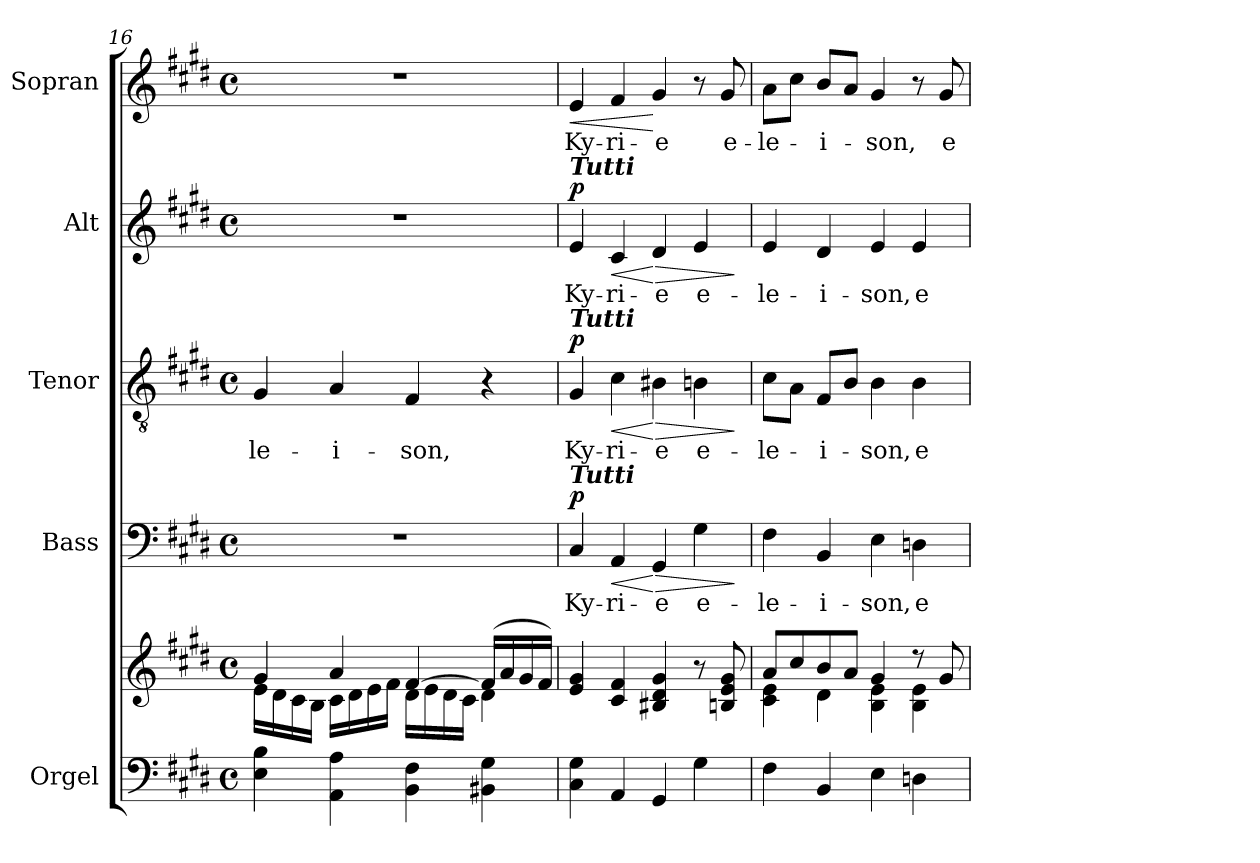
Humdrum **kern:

**kern	**kern	**kern	**text	**dynam	**kern	**text	**dynam	**kern	**text	**dynam	**kern	**text	**dynam
*part5	*part5	*part4	*part4	*part4	*part3	*part3	*part3	*part2	*part2	*part2	*part1	*part1	*part1
*staff6	*staff5	*staff4	*staff4	*staff4	*staff3	*staff3	*staff3	*staff2	*staff2	*staff2	*staff1	*staff1	*staff1
*I"Orgel	*	*I"Bass	*	*	*I"Tenor	*	*	*I"Alt	*	*	*I"Sopran	*	*
*I'Org.	*	*I'B.	*	*	*I'T.	*	*	*I'A.	*	*	*I'S.	*	*
*clefF4	*clefG2	*clefF4	*	*	*clefGv2	*	*	*clefG2	*	*	*clefG2	*	*
*k[f#c#g#d#]	*k[f#c#g#d#]	*k[f#c#g#d#]	*	*	*k[f#c#g#d#]	*	*	*k[f#c#g#d#]	*	*	*k[f#c#g#d#]	*	*
*E:	*E:	*E:	*	*	*E:	*	*	*E:	*	*	*E:	*	*
*M4/4	*M4/4	*M4/4	*	*	*M4/4	*	*	*M4/4	*	*	*M4/4	*	*
*met(c)	*met(c)	*met(c)	*	*	*met(c)	*	*	*met(c)	*	*	*met(c)	*	*
=16	=16	=16	=16	=16	=16	=16	=16	=16	=16	=16	=16	=16	=16
*	*^	*	*	*	*	*	*	*	*	*	*	*	*
!	!	!	!	!	!	!	!LO:LY:b	!	!	!	!	!	!	!
4E\ 4B\	4g#/	16e\LL	1r	.	.	4G#/	-le-	.	1r	.	.	1r	.	.
.	.	16d#\	.	.	.	.	.	.	.	.	.	.	.	.
.	.	16c#\	.	.	.	.	.	.	.	.	.	.	.	.
.	.	16B\JJ	.	.	.	.	.	.	.	.	.	.	.	.
!	!	!	!	!	!	!	!LO:LY:b	!	!	!	!	!	!	!
4AA\ 4A\	4a/	16c#\LL	.	.	.	4A/	-i-	.	.	.	.	.	.	.
.	.	16d#\	.	.	.	.	.	.	.	.	.	.	.	.
.	.	16e\	.	.	.	.	.	.	.	.	.	.	.	.
.	.	16f#\JJ	.	.	.	.	.	.	.	.	.	.	.	.
!	!	!	!	!	!	!	!LO:LY:b	!	!	!	!	!	!	!
4BB\ 4F#\	[>4f#/	16d#\LL	.	.	.	4F#/	-son,	.	.	.	.	.	.	.
.	.	16e\	.	.	.	.	.	.	.	.	.	.	.	.
.	.	16d#\	.	.	.	.	.	.	.	.	.	.	.	.
.	.	16c#\JJ	.	.	.	.	.	.	.	.	.	.	.	.
4BB#X\ 4G#\	(>16f#/LL]	4d#\	.	.	.	4r	.	.	.	.	.	.	.	.
.	16a/	.	.	.	.	.	.	.	.	.	.	.	.	.
.	16g#/	.	.	.	.	.	.	.	.	.	.	.	.	.
.	16f#/JJ)	.	.	.	.	.	.	.	.	.	.	.	.	.
*	*v	*v	*	*	*	*	*	*	*	*	*	*	*	*
=17	=17	=17	=17	=17	=17	=17	=17	=17	=17	=17	=17	=17	=17
!	!	!	!	!	!	!	!	!LO:TX:a:Bi:t=Tutti	!	!	!	!	!
!	!	!	!	!	!LO:TX:a:Bi:t=Tutti	!	!	!	!	!	!	!	!
!	!	!LO:TX:a:Bi:t=Tutti	!	!	!	!	!	!	!	!	!	!	!
!	!	!	!LO:LY:b	!LO:DY:a	!	!LO:LY:b	!LO:DY:a	!	!LO:LY:b	!LO:DY:a	!	!LO:LY:b	!LO:HP:b
4C#\ 4G#\	4e/ 4g#/	4C#/	Ky-	p	4G#/	Ky-	p	4e/	Ky-	p	4e/	Ky-	<
!	!	!	!LO:LY:b	!LO:HP:b	!	!LO:LY:b	!LO:HP:b	!	!LO:LY:b	!LO:HP:b	!	!LO:LY:b	!
4AA/	4c#/ 4f#/	4AA/	-ri-	<	4c#\	-ri-	<	4c#/	-ri-	<	4f#/	-ri-	.
!	!	!	!LO:LY:b	!LO:HP:n=1:b	!	!LO:LY:b	!LO:HP:n=1:b	!	!LO:LY:b	!LO:HP:n=1:b	!	!LO:LY:b	!
4GG#/	4B#X/ 4d#/ 4g#/	4GG#/	-e	[ >	4B#X\	-e	[ >	4d#/	-e	[ >	4g#/	-e	[
!	!	!	!LO:LY:b	!	!	!LO:LY:b	!	!	!LO:LY:b	!	!	!	!
4G#\	8r	4G#\	e-	.	4Bn\	e-	.	4e/	e-	.	8r	.	.
!	!	!	!	!	!	!	!	!	!	!	!	!LO:LY:b	!
.	8Bn/ 8e/ 8g#/	.	.	.	.	.	.	.	.	.	8g#/	e-	.
.	.	.	.	]	.	.	]	.	.	]	.	.	.
!!LO:LB:g=z
=18	=18	=18	=18	=18	=18	=18	=18	=18	=18	=18	=18	=18	=18
*	*^	*	*	*	*	*	*	*	*	*	*	*	*
!	!	!	!	!LO:LY:b	!	!	!LO:LY:b	!	!	!LO:LY:b	!	!	!LO:LY:b	!
4F#\	8a/L	4c#\ 4e\	4F#\	-le-	.	8c#\L	-le-	.	4e/	-le-	.	8a\L	-le-	.
.	8cc#/	.	.	.	.	8A\J	.	.	.	.	.	8cc#\J	.	.
!	!	!	!	!LO:LY:b	!	!	!LO:LY:b	!	!	!LO:LY:b	!	!	!LO:LY:b	!
4BB/	8b/	4d#\	4BB/	-i-	.	8F#/L	-i-	.	4d#/	-i-	.	8b/L	-i-	.
.	8a/J	.	.	.	.	8B/J	.	.	.	.	.	8a/J	.	.
!	!	!	!	!LO:LY:b	!	!	!LO:LY:b	!	!	!LO:LY:b	!	!	!LO:LY:b	!
4E\	4g#/	4B\ 4e\	4E\	-son,	.	4B\	-son,	.	4e/	-son,	.	4g#/	-son,	.
!	!	!	!	!LO:LY:b	!	!	!LO:LY:b	!	!	!LO:LY:b	!	!	!	!
4Dn\	8rcc	4B\ 4e\	4Dn\	e-	.	4B\	e-	.	4e/	e-	.	8r	.	.
!	!	!	!	!	!	!	!	!	!	!	!	!	!LO:LY:b	!
.	8g#/	.	.	.	.	.	.	.	.	.	.	8g#/	e-	.
*	*v	*v	*	*	*	*	*	*	*	*	*	*	*	*
=	=	=	=	=	=	=	=	=	=	=	=	=	=
*-	*-	*-	*-	*-	*-	*-	*-	*-	*-	*-	*-	*-	*-
